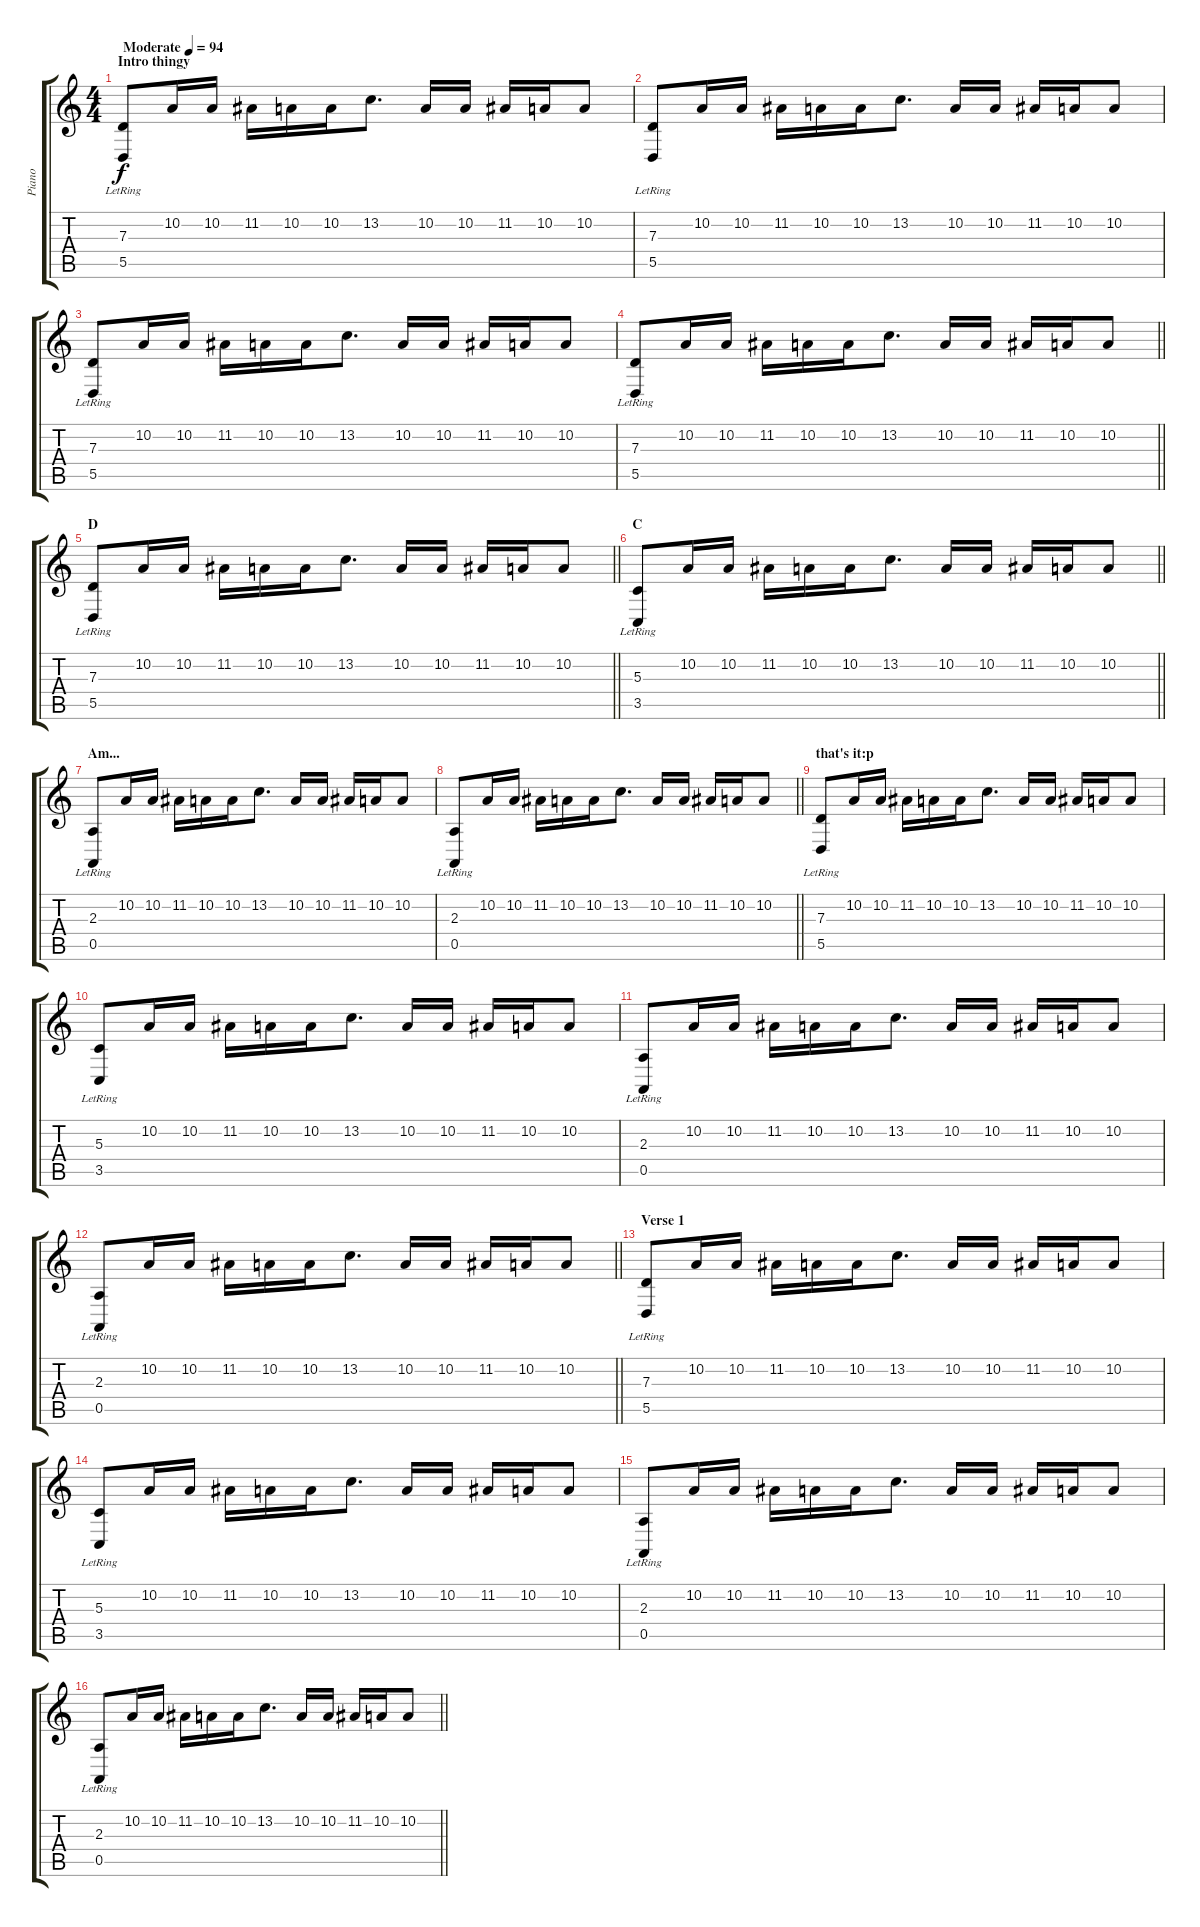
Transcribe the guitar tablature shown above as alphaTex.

\track ("Piano" "Piano") {instrument electricgrandpiano}
\staff {score tabs}
\tuning (E4 B3 G3 D3 A2 D2) {hide}
\ts (4 4)
\section ("" "Intro thingy")
\tempo (94 "Moderate")
\clef g2
\ks c
(7.3{lr} 5.5{lr}).8{dy f instrument electricgrandpiano} 10.2.16 10.2.16 11.2.16 10.2.16 10.2.16 13.2.8{d} 10.2.16 10.2.16 11.2.16 10.2.16 10.2.8 |
(7.3{lr} 5.5{lr}).8 10.2.16 10.2.16 11.2.16 10.2.16 10.2.16 13.2.8{d} 10.2.16 10.2.16 11.2.16 10.2.16 10.2.8 |
(7.3{lr} 5.5{lr}).8 10.2.16 10.2.16 11.2.16 10.2.16 10.2.16 13.2.8{d} 10.2.16 10.2.16 11.2.16 10.2.16 10.2.8 |
\barLineRight lightlight
(7.3{lr} 5.5{lr}).8 10.2.16 10.2.16 11.2.16 10.2.16 10.2.16 13.2.8{d} 10.2.16 10.2.16 11.2.16 10.2.16 10.2.8 |
\section ("" "D")
\barLineRight lightlight
(7.3{lr} 5.5{lr}).8 10.2.16 10.2.16 11.2.16 10.2.16 10.2.16 13.2.8{d} 10.2.16 10.2.16 11.2.16 10.2.16 10.2.8 |
\section ("" "C")
\barLineRight lightlight
(5.3{lr} 3.5{lr}).8 10.2.16 10.2.16 11.2.16 10.2.16 10.2.16 13.2.8{d} 10.2.16 10.2.16 11.2.16 10.2.16 10.2.8 |
\section ("" "Am...")
(2.3{lr} 0.5{lr}).8 10.2.16 10.2.16 11.2.16 10.2.16 10.2.16 13.2.8{d} 10.2.16 10.2.16 11.2.16 10.2.16 10.2.8 |
\barLineRight lightlight
(2.3{lr} 0.5{lr}).8 10.2.16 10.2.16 11.2.16 10.2.16 10.2.16 13.2.8{d} 10.2.16 10.2.16 11.2.16 10.2.16 10.2.8 |
\section ("" "that's it:p")
(7.3{lr} 5.5{lr}).8 10.2.16 10.2.16 11.2.16 10.2.16 10.2.16 13.2.8{d} 10.2.16 10.2.16 11.2.16 10.2.16 10.2.8 |
(5.3{lr} 3.5{lr}).8 10.2.16 10.2.16 11.2.16 10.2.16 10.2.16 13.2.8{d} 10.2.16 10.2.16 11.2.16 10.2.16 10.2.8 |
(2.3{lr} 0.5{lr}).8 10.2.16 10.2.16 11.2.16 10.2.16 10.2.16 13.2.8{d} 10.2.16 10.2.16 11.2.16 10.2.16 10.2.8 |
\barLineRight lightlight
(2.3{lr} 0.5{lr}).8 10.2.16 10.2.16 11.2.16 10.2.16 10.2.16 13.2.8{d} 10.2.16 10.2.16 11.2.16 10.2.16 10.2.8 |
\section ("" "Verse 1")
(7.3{lr} 5.5{lr}).8 10.2.16 10.2.16 11.2.16 10.2.16 10.2.16 13.2.8{d} 10.2.16 10.2.16 11.2.16 10.2.16 10.2.8 |
(5.3{lr} 3.5{lr}).8 10.2.16 10.2.16 11.2.16 10.2.16 10.2.16 13.2.8{d} 10.2.16 10.2.16 11.2.16 10.2.16 10.2.8 |
(2.3{lr} 0.5{lr}).8 10.2.16 10.2.16 11.2.16 10.2.16 10.2.16 13.2.8{d} 10.2.16 10.2.16 11.2.16 10.2.16 10.2.8 |
\barLineRight lightlight
(2.3{lr} 0.5{lr}).8 10.2.16 10.2.16 11.2.16 10.2.16 10.2.16 13.2.8{d} 10.2.16 10.2.16 11.2.16 10.2.16 10.2.8
